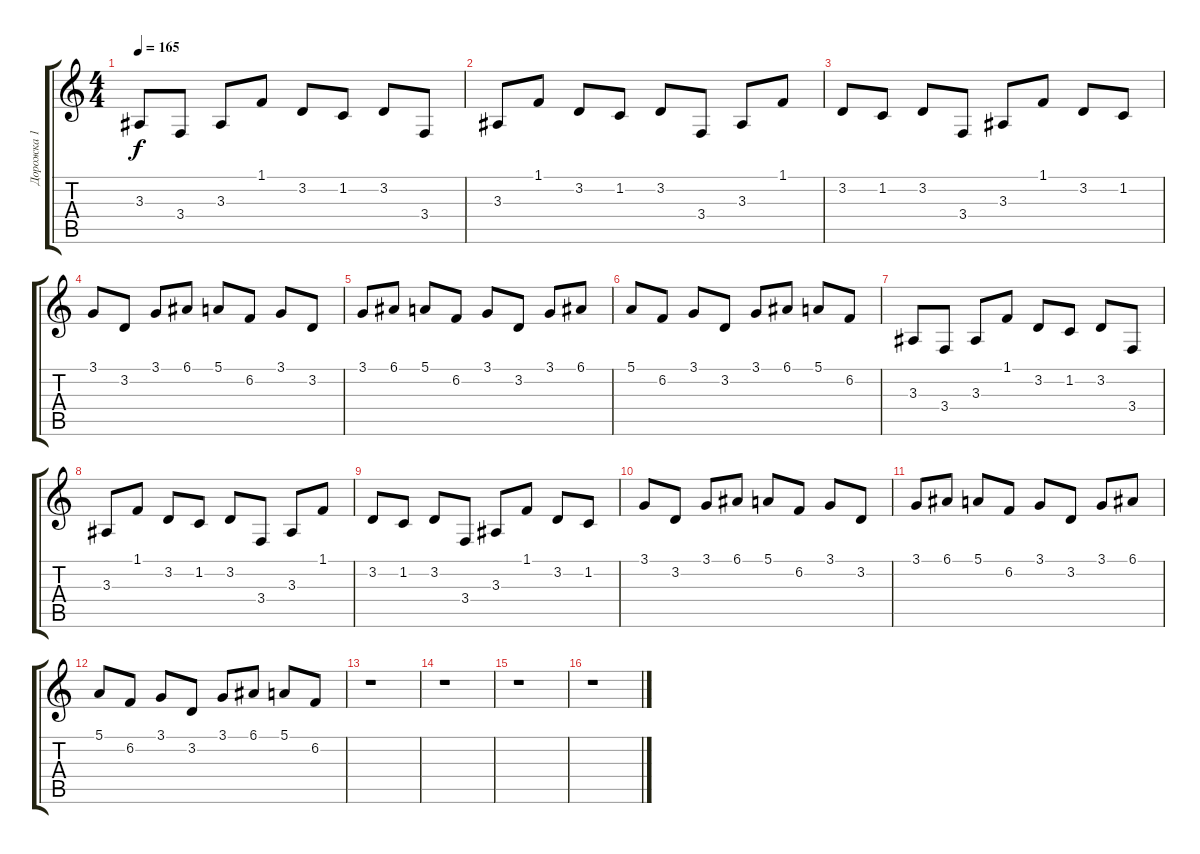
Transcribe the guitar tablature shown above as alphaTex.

\track ("Дорожка 1" "Дорожка 1") {instrument churchorgan}
\staff {score tabs}
\tuning (E4 B3 G3 D3 A2 E2) {hide}
\ts (4 4)
\tempo 165
\clef g2
\ks c
3.3.8{dy f volume 12 instrument churchorgan} 3.4.8 3.3.8 1.1.8 3.2.8 1.2.8 3.2.8 3.4.8 |
3.3.8 1.1.8 3.2.8 1.2.8 3.2.8 3.4.8 3.3.8 1.1.8 |
3.2.8 1.2.8 3.2.8 3.4.8 3.3.8 1.1.8 3.2.8 1.2.8 |
3.1.8 3.2.8 3.1.8 6.1.8 5.1.8 6.2.8 3.1.8 3.2.8 |
3.1.8 6.1.8 5.1.8 6.2.8 3.1.8 3.2.8 3.1.8 6.1.8 |
5.1.8 6.2.8 3.1.8 3.2.8 3.1.8 6.1.8 5.1.8 6.2.8 |
3.3.8 3.4.8 3.3.8 1.1.8 3.2.8 1.2.8 3.2.8 3.4.8 |
3.3.8 1.1.8 3.2.8 1.2.8 3.2.8 3.4.8 3.3.8 1.1.8 |
3.2.8 1.2.8 3.2.8 3.4.8 3.3.8 1.1.8 3.2.8 1.2.8 |
3.1.8 3.2.8 3.1.8 6.1.8 5.1.8 6.2.8 3.1.8 3.2.8 |
3.1.8 6.1.8 5.1.8 6.2.8 3.1.8 3.2.8 3.1.8 6.1.8 |
5.1.8 6.2.8 3.1.8 3.2.8 3.1.8 6.1.8 5.1.8 6.2.8 |
r.1 |
r.1 |
r.1 |
r.1
